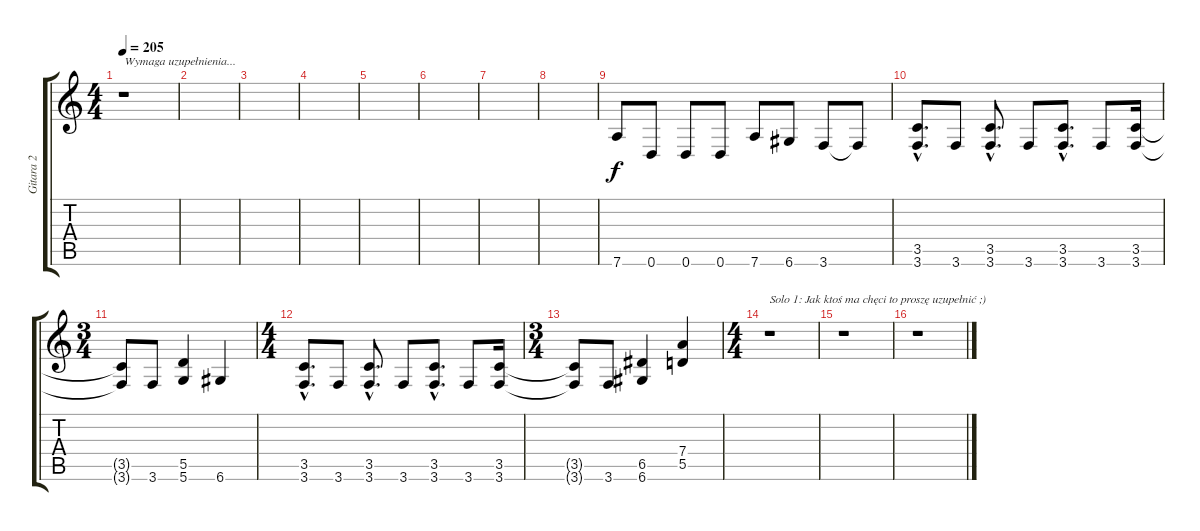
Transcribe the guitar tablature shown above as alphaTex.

\track ("Gitara 2" "Gitara 2") {instrument distortionguitar}
\staff {score tabs}
\tuning (E4 B3 G3 D3 A2 D2) {hide}
\ts (4 4)
\tempo 205
\clef g2
\ks c
r.1{txt "Wymaga uzupełnienia..." dy f} |
|
|
|
|
|
|
|
7.6.8 0.6.8 0.6.8 0.6.8 7.6.8 6.6.8 3.6.8 3.6{t}.8 |
(3.5{hac} 3.6{hac}).8{d} 3.6.8 (3.5{hac} 3.6{hac}).8{d} 3.6.8 (3.5{hac} 3.6{hac}).8{d} 3.6.8 (3.5 3.6).16 |
\ts (3 4)
(3.5{t} 3.6{t}).8 3.6.8 (5.5 5.6).4 6.6.4 |
\ts (4 4)
(3.5{hac} 3.6{hac}).8{d} 3.6.8 (3.5{hac} 3.6{hac}).8{d} 3.6.8 (3.5{hac} 3.6{hac}).8{d} 3.6.8 (3.5 3.6).16 |
\ts (3 4)
(3.5{t} 3.6{t}).8 3.6.8 (6.5 6.6).4 (7.4 5.5).4 |
\ts (4 4)
r.1{txt "Solo 1: Jak ktoś ma chęci to proszę uzupełnić ;)"} |
r.1 |
r.1
